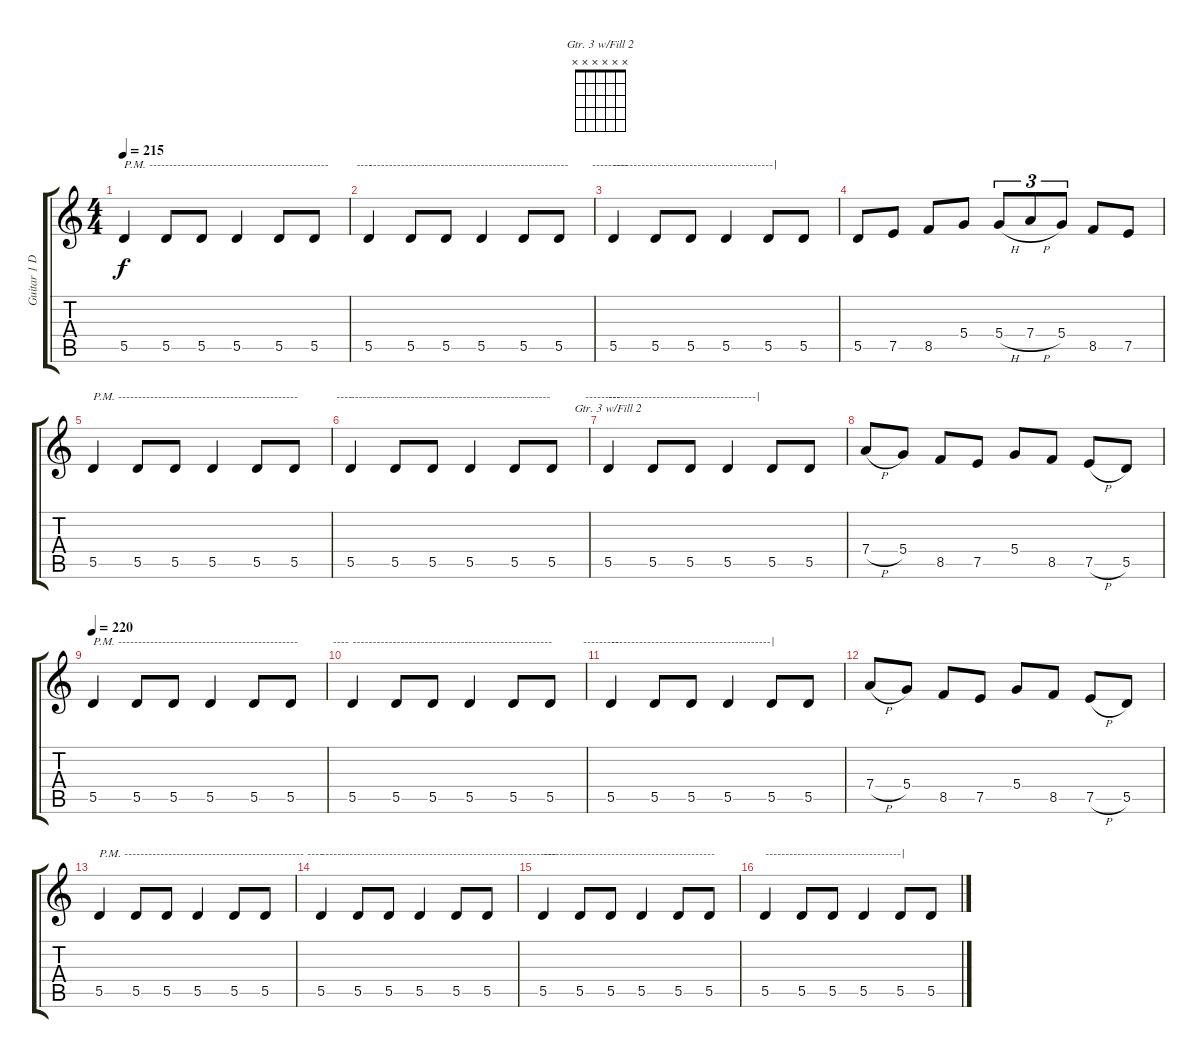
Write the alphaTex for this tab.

\track ("Guitar 1 David Murray" "Guitar 1 D") {instrument electricguitarclean}
\staff {score tabs}
\tuning (E4 B3 G3 D3 A2 E2) {hide}
\chord ("Gtr. 3 w/Fill 2" x x x x x x) {firstfret 0}
\ts (4 4)
\tempo 215
\clef g2
\ks c
5.5.4{txt "P.M. ---------------------------------------------" dy f} 5.5.8 5.5.8 5.5.4 5.5.8 5.5.8{txt "              ----"} |
5.5.4{txt "--------------------------------------------------"} 5.5.8 5.5.8 5.5.4 5.5.8 5.5.8{txt "           ---------"} |
5.5.4{txt "----------------------------------------|"} 5.5.8 5.5.8 5.5.4 5.5.8 5.5.8 |
5.5.8 7.5.8 8.5.8 5.4.8 5.4{h}.8{tu (3 2)} 7.4{h}.8{tu (3 2)} 5.4.8{tu (3 2)} 8.5.8 7.5.8 |
5.5.4{txt "P.M. ---------------------------------------------"} 5.5.8 5.5.8 5.5.4 5.5.8 5.5.8{txt "              ----"} |
5.5.4{txt "--------------------------------------------------"} 5.5.8 5.5.8 5.5.4 5.5.8 5.5.8{txt "           ---------"} |
5.5.4{ch "Gtr. 3 w/Fill 2" txt "-------------------------------------|"} 5.5.8 5.5.8 5.5.4 5.5.8 5.5.8 |
7.4{h}.8 5.4.8 8.5.8 7.5.8 5.4.8 8.5.8 7.5{h}.8 5.5.8 |
\tempo 220
5.5.4{txt "P.M. ---------------------------------------------"} 5.5.8 5.5.8 5.5.4 5.5.8 5.5.8{txt "              ----"} |
5.5.4{txt "--------------------------------------------------"} 5.5.8 5.5.8 5.5.4 5.5.8 5.5.8{txt "           ---------"} |
5.5.4{txt "----------------------------------------|"} 5.5.8 5.5.8 5.5.4 5.5.8 5.5.8 |
7.4{h}.8 5.4.8 8.5.8 7.5.8 5.4.8 8.5.8 7.5{h}.8 5.5.8 |
5.5.4{txt "P.M. ---------------------------------------------"} 5.5.8 5.5.8 5.5.4 5.5.8 5.5.8{txt "              ----"} |
5.5.4{txt "--------------------------------------------------"} 5.5.8 5.5.8 5.5.4 5.5.8 5.5.8{txt "           ---------"} |
5.5.4{txt "-------------------------------------------"} 5.5.8 5.5.8 5.5.4 5.5.8 5.5.8 |
5.5.4{txt "----------------------------------|"} 5.5.8 5.5.8 5.5.4 5.5.8 5.5.8
